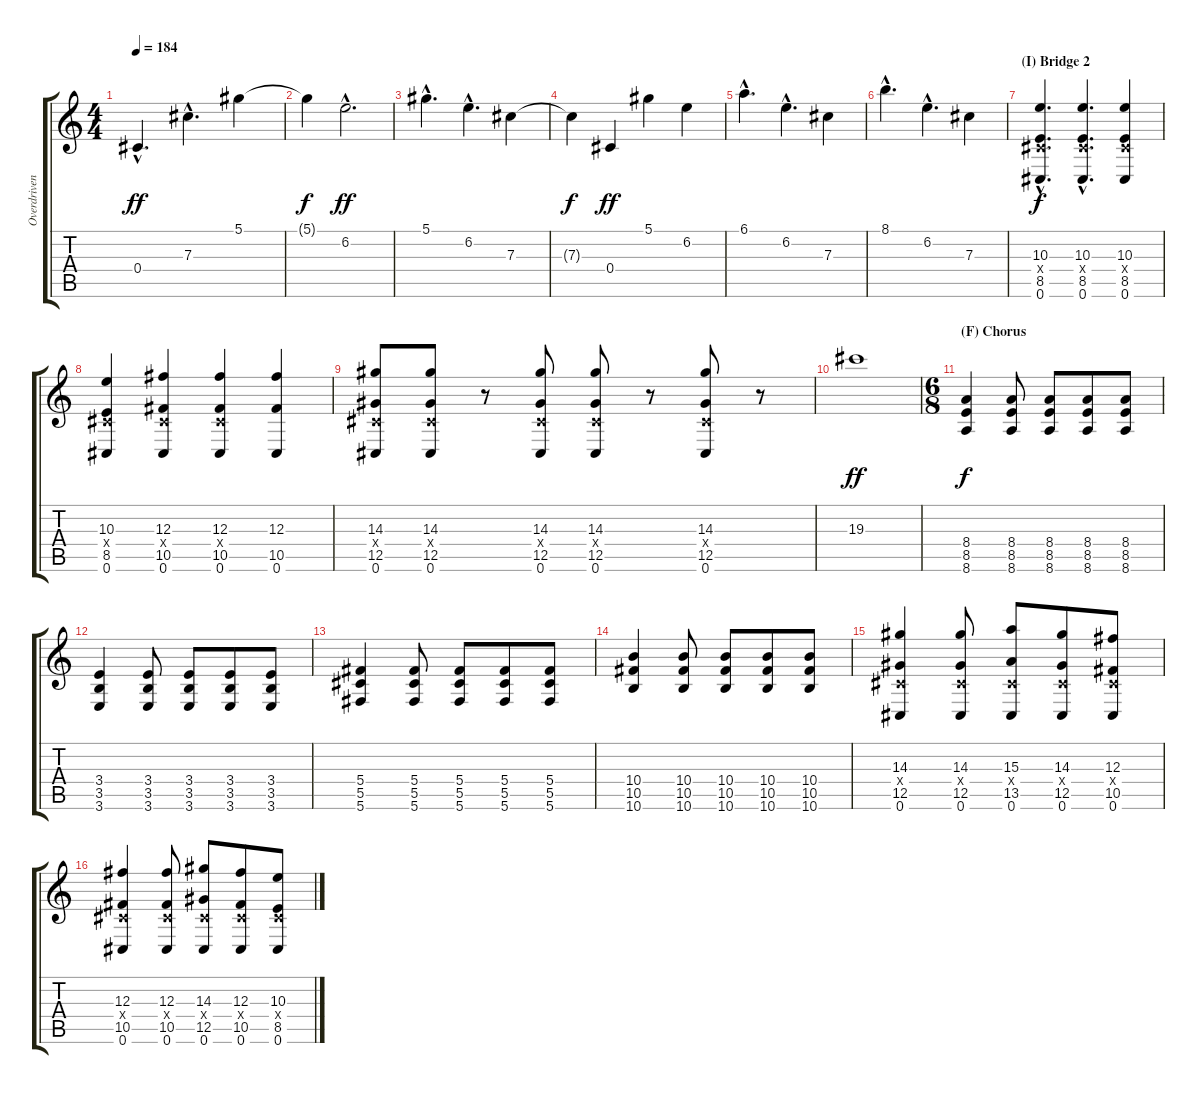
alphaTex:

\track ("Overdriven Guitar" "Overdriven") {instrument overdrivenguitar}
\staff {score tabs}
\tuning (Eb4 Bb3 Gb3 Db3 Ab2 Db2) {hide}
\ts (4 4)
\tempo 184
\clef g2
\ks c
0.4{hac}.4{d dy ff} 7.3{hac}.4{d} 5.1.4 |
5.1{t}.4{dy f} 6.2{hac}.2{d dy ff} |
5.1{hac}.4{d} 6.2{hac}.4{d} 7.3.4 |
7.3{t}.4{dy f} 0.4.4{dy ff} 5.1.4 6.2.4 |
6.1{hac}.4{d} 6.2{hac}.4{d} 7.3.4 |
8.1{hac}.4{d} 6.2{hac}.4{d} 7.3.4 |
\section ("" "(I) Bridge 2")
(10.3{hac} 0.4{hac x} 8.5{hac} 0.6{hac}).4{d dy f} (10.3{hac} 0.4{hac x} 8.5{hac} 0.6{hac}).4{d} (10.3 0.4{x} 8.5 0.6).4 |
(10.3 0.4{x} 8.5 0.6).4 (12.3 0.4{x} 10.5 0.6).4 (12.3 0.4{x} 10.5 0.6).4 (12.3 10.5 0.6).4 |
(14.3 0.4{x} 12.5 0.6).8 (14.3 0.4{x} 12.5 0.6).8 r.8 (14.3 0.4{x} 12.5 0.6).8 (14.3 0.4{x} 12.5 0.6).8 r.8 (14.3 0.4{x} 12.5 0.6).8 r.8 |
19.3.1{dy ff} |
\ts (6 8)
\section ("" "(F) Chorus")
(8.4 8.5 8.6).4{dy f} (8.4 8.5 8.6).8 (8.4 8.5 8.6).8 (8.4 8.5 8.6).8 (8.4 8.5 8.6).8 |
(3.4 3.5 3.6).4 (3.4 3.5 3.6).8 (3.4 3.5 3.6).8 (3.4 3.5 3.6).8 (3.4 3.5 3.6).8 |
(5.4 5.5 5.6).4 (5.4 5.5 5.6).8 (5.4 5.5 5.6).8 (5.4 5.5 5.6).8 (5.4 5.5 5.6).8 |
(10.4 10.5 10.6).4 (10.4 10.5 10.6).8 (10.4 10.5 10.6).8 (10.4 10.5 10.6).8 (10.4 10.5 10.6).8 |
(14.3 0.4{x} 12.5 0.6).4 (14.3 0.4{x} 12.5 0.6).8 (15.3 0.4{x} 13.5 0.6).8 (14.3 0.4{x} 12.5 0.6).8 (12.3 0.4{x} 10.5 0.6).8 |
(12.3 0.4{x} 10.5 0.6).4 (12.3 0.4{x} 10.5 0.6).8 (14.3 0.4{x} 12.5 0.6).8 (12.3 0.4{x} 10.5 0.6).8 (10.3 0.4{x} 8.5 0.6).8
